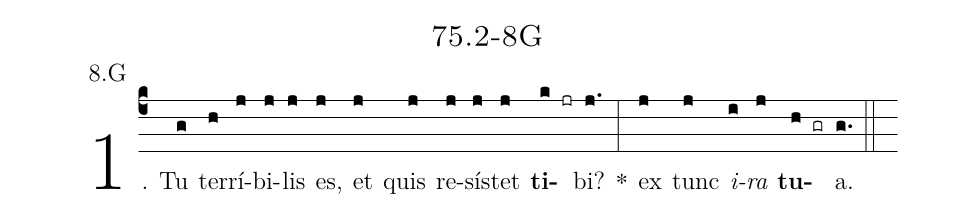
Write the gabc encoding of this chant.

name: 75.2-8G;
annotation: 8.G;
%%
(c4)1. Tu(g) ter(h)rí(j)bi(j)lis(j) es,(j) et(j) quis(j) re(j)sís(j)tet(j) <b>ti</b>(k jr)bi?(j.) *(:) ex(j) tunc(j) <i>i</i>(i)<i>ra</i>(j) <b>tu</b>(h gr)a.(g.) (::)


%E(j) u(j) o(i) u(j) a(h) e.(g.) (::)
